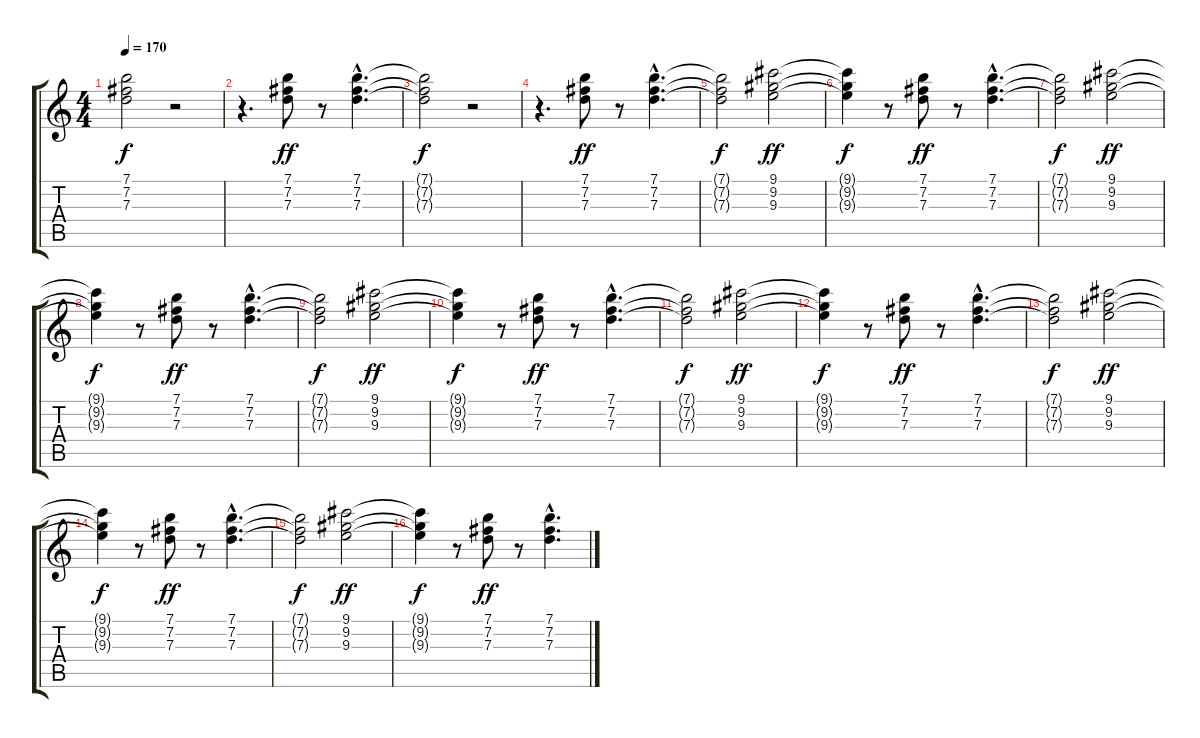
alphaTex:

\track "" {instrument overdrivenguitar}
\staff {score tabs}
\tuning (E4 B3 G3 D3 A2 E2) {hide}
\ts (4 4)
\tempo 170
\clef g2
\ks c
(7.1{t} 7.2{t} 7.3{t}).2{dy f} r.2 |
r.4{d} (7.1 7.2 7.3).8{dy ff} r.8 (7.1{hac} 7.2{hac} 7.3{hac}).4{d} |
(7.1{t} 7.2{t} 7.3{t}).2{dy f} r.2 |
r.4{d} (7.1 7.2 7.3).8{dy ff} r.8 (7.1{hac} 7.2{hac} 7.3{hac}).4{d} |
(7.1{t} 7.2{t} 7.3{t}).2{dy f} (9.1 9.2 9.3).2{dy ff} |
(9.1{t} 9.2{t} 9.3{t}).4{dy f} r.8 (7.1 7.2 7.3).8{dy ff} r.8 (7.1{hac} 7.2{hac} 7.3{hac}).4{d} |
(7.1{t} 7.2{t} 7.3{t}).2{dy f} (9.1 9.2 9.3).2{dy ff} |
(9.1{t} 9.2{t} 9.3{t}).4{dy f} r.8 (7.1 7.2 7.3).8{dy ff} r.8 (7.1{hac} 7.2{hac} 7.3{hac}).4{d} |
(7.1{t} 7.2{t} 7.3{t}).2{dy f} (9.1 9.2 9.3).2{dy ff} |
(9.1{t} 9.2{t} 9.3{t}).4{dy f} r.8 (7.1 7.2 7.3).8{dy ff} r.8 (7.1{hac} 7.2{hac} 7.3{hac}).4{d} |
(7.1{t} 7.2{t} 7.3{t}).2{dy f} (9.1 9.2 9.3).2{dy ff} |
(9.1{t} 9.2{t} 9.3{t}).4{dy f} r.8 (7.1 7.2 7.3).8{dy ff} r.8 (7.1{hac} 7.2{hac} 7.3{hac}).4{d} |
(7.1{t} 7.2{t} 7.3{t}).2{dy f} (9.1 9.2 9.3).2{dy ff} |
(9.1{t} 9.2{t} 9.3{t}).4{dy f} r.8 (7.1 7.2 7.3).8{dy ff} r.8 (7.1{hac} 7.2{hac} 7.3{hac}).4{d} |
(7.1{t} 7.2{t} 7.3{t}).2{dy f} (9.1 9.2 9.3).2{dy ff} |
(9.1{t} 9.2{t} 9.3{t}).4{dy f} r.8 (7.1 7.2 7.3).8{dy ff} r.8 (7.1{hac} 7.2{hac} 7.3{hac}).4{d}
